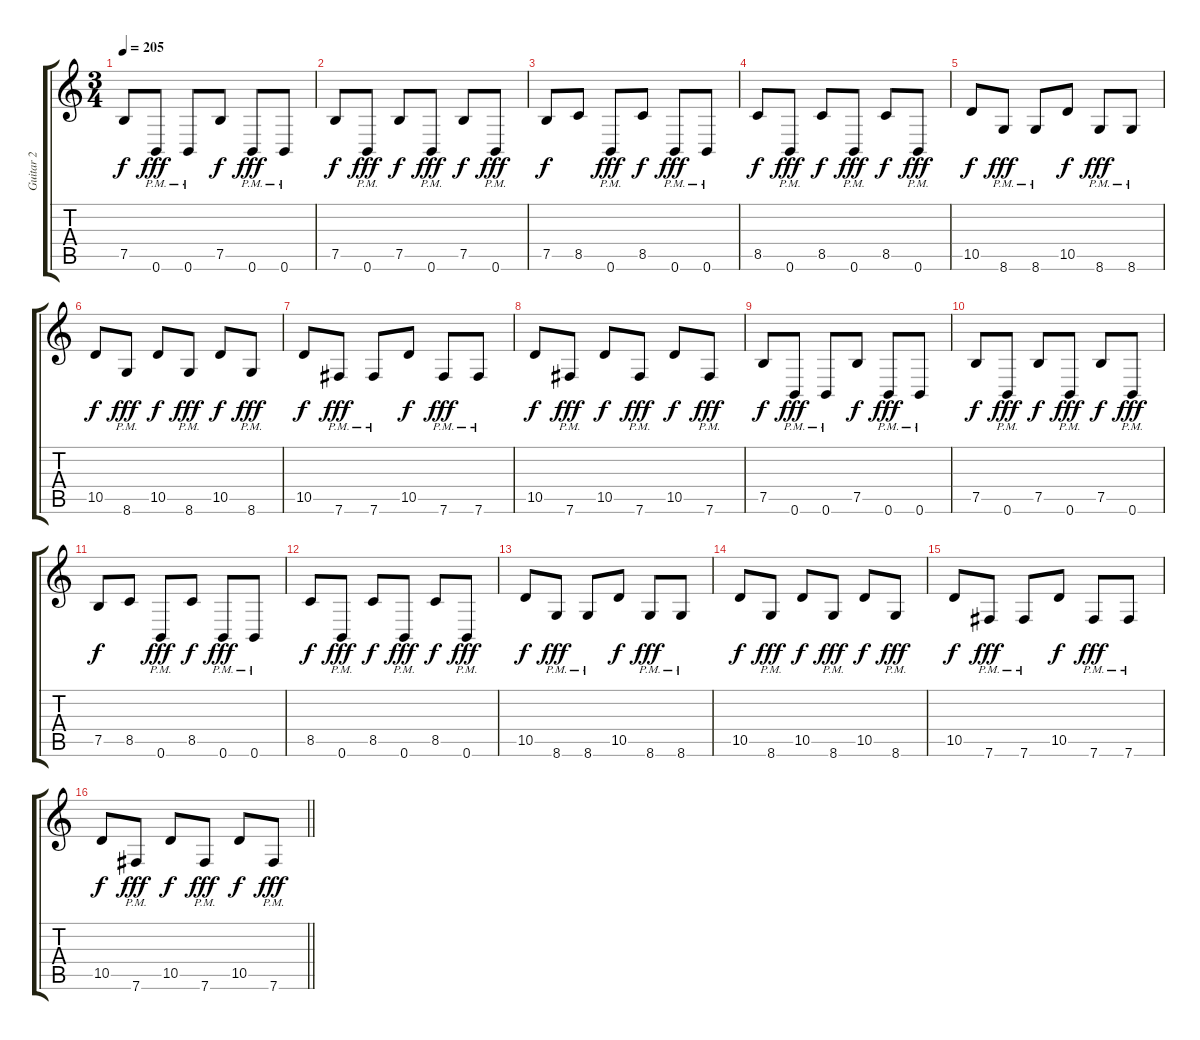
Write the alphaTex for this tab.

\track ("Guitar 2" "Guitar 2") {instrument distortionguitar}
\staff {score tabs}
\tuning (B3 Gb3 D3 A2 E2 B1) {hide}
\ts (3 4)
\tempo 205
\clef g2
\ks c
7.5.8{dy f} 0.6{pm}.8{dy fff} 0.6{pm}.8 7.5.8{dy f} 0.6{pm}.8{dy fff} 0.6{pm}.8 |
7.5.8{dy f} 0.6{pm}.8{dy fff} 7.5.8{dy f} 0.6{pm}.8{dy fff} 7.5.8{dy f} 0.6{pm}.8{dy fff} |
7.5.8{dy f} 8.5.8 0.6{pm}.8{dy fff} 8.5.8{dy f} 0.6{pm}.8{dy fff} 0.6{pm}.8 |
8.5.8{dy f} 0.6{pm}.8{dy fff} 8.5.8{dy f} 0.6{pm}.8{dy fff} 8.5.8{dy f} 0.6{pm}.8{dy fff} |
10.5.8{dy f} 8.6{pm}.8{dy fff} 8.6{pm}.8 10.5.8{dy f} 8.6{pm}.8{dy fff} 8.6{pm}.8 |
10.5.8{dy f} 8.6{pm}.8{dy fff} 10.5.8{dy f} 8.6{pm}.8{dy fff} 10.5.8{dy f} 8.6{pm}.8{dy fff} |
10.5.8{dy f} 7.6{pm}.8{dy fff} 7.6{pm}.8 10.5.8{dy f} 7.6{pm}.8{dy fff} 7.6{pm}.8 |
10.5.8{dy f} 7.6{pm}.8{dy fff} 10.5.8{dy f} 7.6{pm}.8{dy fff} 10.5.8{dy f} 7.6{pm}.8{dy fff} |
7.5.8{dy f} 0.6{pm}.8{dy fff} 0.6{pm}.8 7.5.8{dy f} 0.6{pm}.8{dy fff} 0.6{pm}.8 |
7.5.8{dy f} 0.6{pm}.8{dy fff} 7.5.8{dy f} 0.6{pm}.8{dy fff} 7.5.8{dy f} 0.6{pm}.8{dy fff} |
7.5.8{dy f} 8.5.8 0.6{pm}.8{dy fff} 8.5.8{dy f} 0.6{pm}.8{dy fff} 0.6{pm}.8 |
8.5.8{dy f} 0.6{pm}.8{dy fff} 8.5.8{dy f} 0.6{pm}.8{dy fff} 8.5.8{dy f} 0.6{pm}.8{dy fff} |
10.5.8{dy f} 8.6{pm}.8{dy fff} 8.6{pm}.8 10.5.8{dy f} 8.6{pm}.8{dy fff} 8.6{pm}.8 |
10.5.8{dy f} 8.6{pm}.8{dy fff} 10.5.8{dy f} 8.6{pm}.8{dy fff} 10.5.8{dy f} 8.6{pm}.8{dy fff} |
10.5.8{dy f} 7.6{pm}.8{dy fff} 7.6{pm}.8 10.5.8{dy f} 7.6{pm}.8{dy fff} 7.6{pm}.8 |
\barLineRight lightlight
10.5.8{dy f} 7.6{pm}.8{dy fff} 10.5.8{dy f} 7.6{pm}.8{dy fff} 10.5.8{dy f} 7.6{pm}.8{dy fff}
